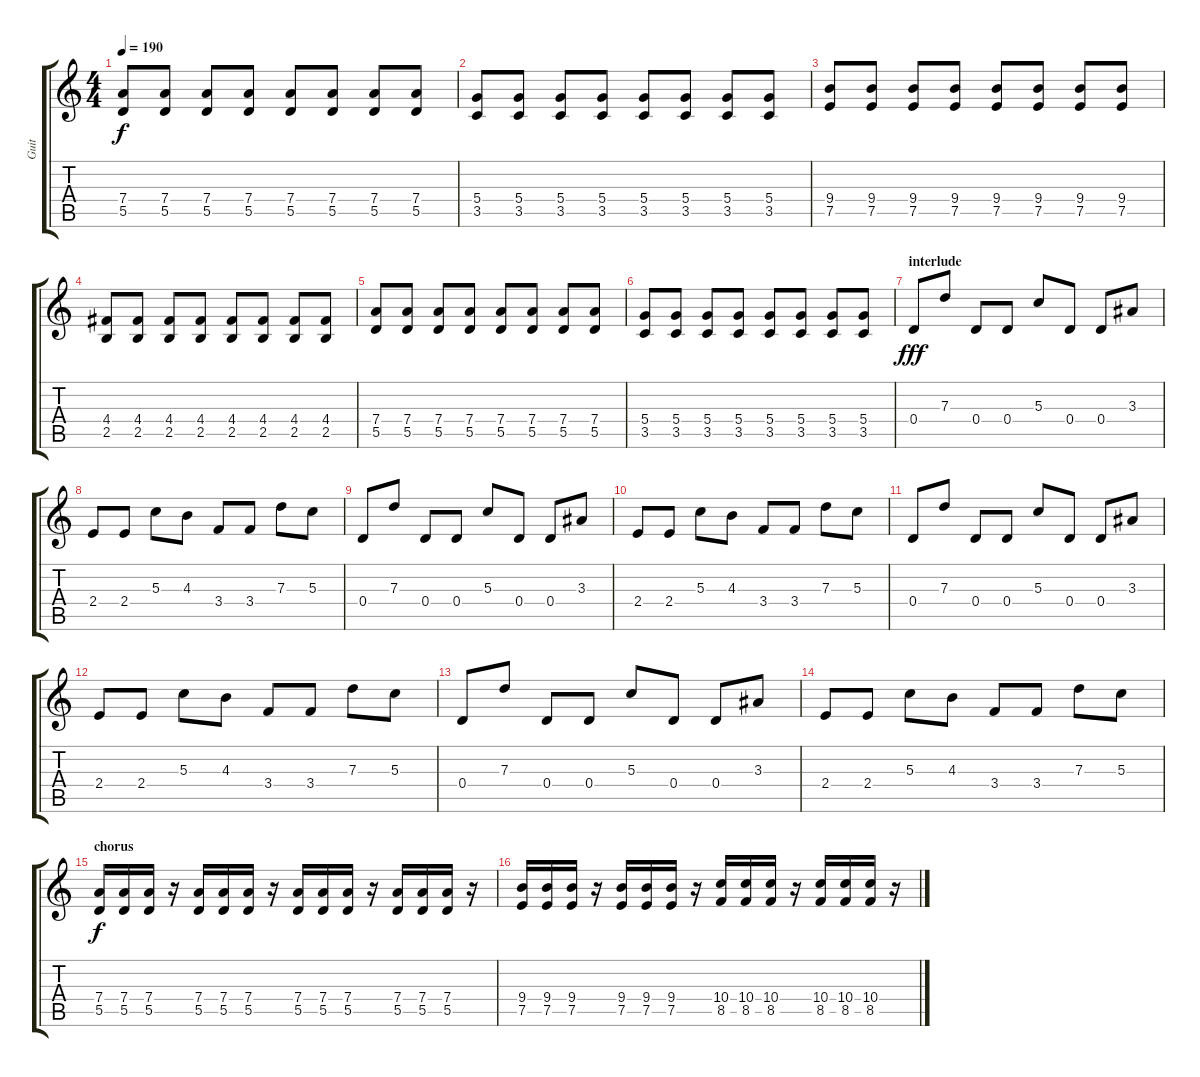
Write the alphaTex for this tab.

\track ("Guit" "Guit") {instrument overdrivenguitar}
\staff {score tabs}
\tuning (E4 B3 G3 D3 A2 E2) {hide}
\ts (4 4)
\tempo 190
\clef g2
\ks c
(7.4 5.5).8{dy f} (7.4 5.5).8 (7.4 5.5).8 (7.4 5.5).8 (7.4 5.5).8 (7.4 5.5).8 (7.4 5.5).8 (7.4 5.5).8 |
(5.4 3.5).8 (5.4 3.5).8 (5.4 3.5).8 (5.4 3.5).8 (5.4 3.5).8 (5.4 3.5).8 (5.4 3.5).8 (5.4 3.5).8 |
(9.4 7.5).8 (9.4 7.5).8 (9.4 7.5).8 (9.4 7.5).8 (9.4 7.5).8 (9.4 7.5).8 (9.4 7.5).8 (9.4 7.5).8 |
(4.4 2.5).8 (4.4 2.5).8 (4.4 2.5).8 (4.4 2.5).8 (4.4 2.5).8 (4.4 2.5).8 (4.4 2.5).8 (4.4 2.5).8 |
(7.4 5.5).8 (7.4 5.5).8 (7.4 5.5).8 (7.4 5.5).8 (7.4 5.5).8 (7.4 5.5).8 (7.4 5.5).8 (7.4 5.5).8 |
(5.4 3.5).8 (5.4 3.5).8 (5.4 3.5).8 (5.4 3.5).8 (5.4 3.5).8 (5.4 3.5).8 (5.4 3.5).8 (5.4 3.5).8 |
\section ("" "interlude")
0.4.8{dy fff} 7.3.8 0.4.8 0.4.8 5.3.8 0.4.8 0.4.8 3.3.8 |
2.4.8 2.4.8 5.3.8 4.3.8 3.4.8 3.4.8 7.3.8 5.3.8 |
0.4.8 7.3.8 0.4.8 0.4.8 5.3.8 0.4.8 0.4.8 3.3.8 |
2.4.8 2.4.8 5.3.8 4.3.8 3.4.8 3.4.8 7.3.8 5.3.8 |
0.4.8 7.3.8 0.4.8 0.4.8 5.3.8 0.4.8 0.4.8 3.3.8 |
2.4.8 2.4.8 5.3.8 4.3.8 3.4.8 3.4.8 7.3.8 5.3.8 |
0.4.8 7.3.8 0.4.8 0.4.8 5.3.8 0.4.8 0.4.8 3.3.8 |
2.4.8 2.4.8 5.3.8 4.3.8 3.4.8 3.4.8 7.3.8 5.3.8 |
\section ("" "chorus")
(7.4 5.5).16{dy f} (7.4 5.5).16 (7.4 5.5).16 r.16 (7.4 5.5).16 (7.4 5.5).16 (7.4 5.5).16 r.16 (7.4 5.5).16 (7.4 5.5).16 (7.4 5.5).16 r.16 (7.4 5.5).16 (7.4 5.5).16 (7.4 5.5).16 r.16 |
(9.4 7.5).16 (9.4 7.5).16 (9.4 7.5).16 r.16 (9.4 7.5).16 (9.4 7.5).16 (9.4 7.5).16 r.16 (10.4 8.5).16 (10.4 8.5).16 (10.4 8.5).16 r.16 (10.4 8.5).16 (10.4 8.5).16 (10.4 8.5).16 r.16
